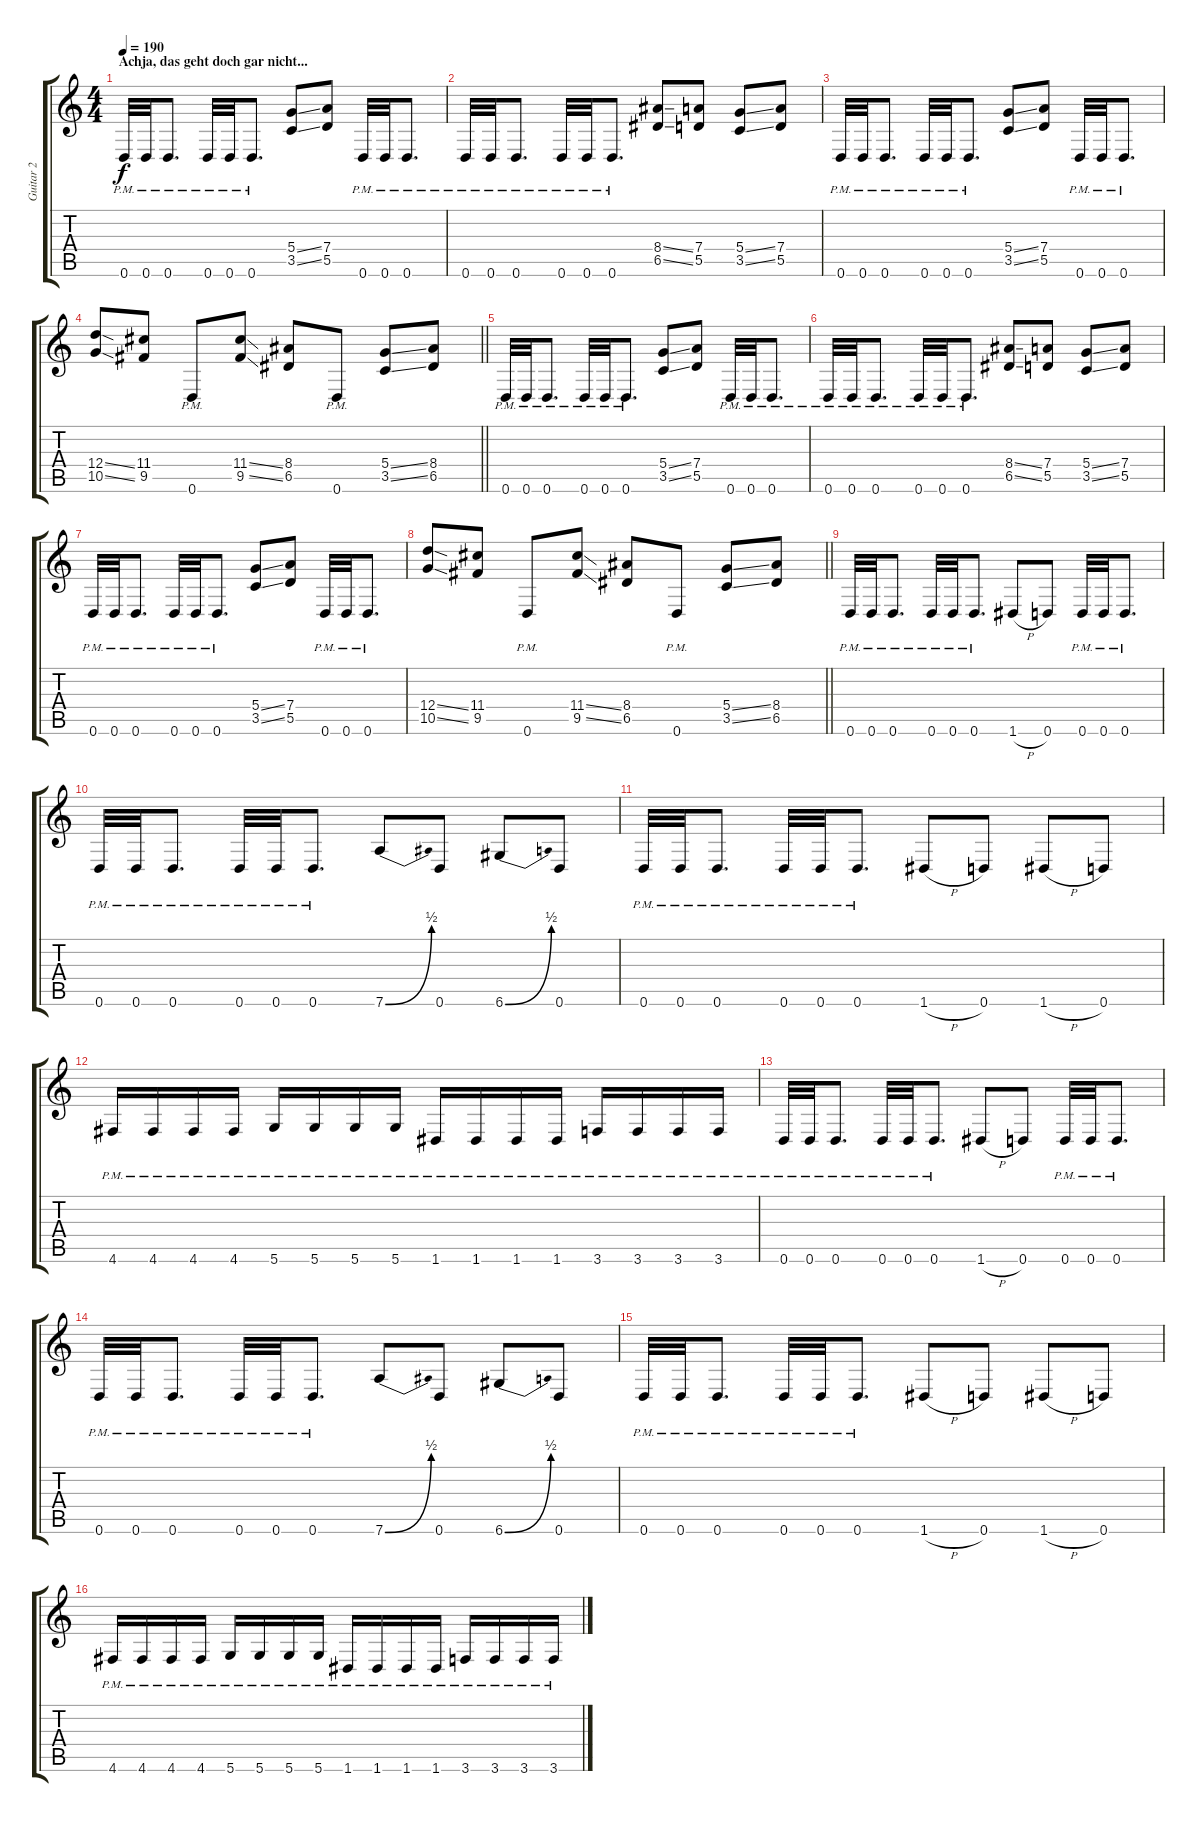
\track ("Guitar 2" "Guitar 2") {instrument distortionguitar}
\staff {score tabs}
\tuning (E4 B3 G3 D3 A2 D2) {hide}
\ts (4 4)
\section ("" "Achja, das geht doch gar nicht...")
\tempo 190
\clef g2
\ks c
0.6{pm}.32{dy f} 0.6{pm}.32 0.6{pm}.8{d} 0.6{pm}.32 0.6{pm}.32 0.6{pm}.8{d} (5.4{ss} 3.5{ss}).8 (7.4 5.5).8 0.6{pm}.32 0.6{pm}.32 0.6{pm}.8{d} |
0.6{pm}.32 0.6{pm}.32 0.6{pm}.8{d} 0.6{pm}.32 0.6{pm}.32 0.6{pm}.8{d} (8.4{ss} 6.5{ss}).8 (7.4 5.5).8 (5.4{ss} 3.5{ss}).8 (7.4 5.5).8 |
0.6{pm}.32 0.6{pm}.32 0.6{pm}.8{d} 0.6{pm}.32 0.6{pm}.32 0.6{pm}.8{d} (5.4{ss} 3.5{ss}).8 (7.4 5.5).8 0.6{pm}.32 0.6{pm}.32 0.6{pm}.8{d} |
\barLineRight lightlight
(12.4{ss} 10.5{ss}).8 (11.4 9.5).8 0.6{pm}.8 (11.4{ss} 9.5{ss}).8 (8.4 6.5).8 0.6{pm}.8 (5.4{ss} 3.5{ss}).8 (8.4 6.5).8 |
0.6{pm}.32 0.6{pm}.32 0.6{pm}.8{d} 0.6{pm}.32 0.6{pm}.32 0.6{pm}.8{d} (5.4{ss} 3.5{ss}).8 (7.4 5.5).8 0.6{pm}.32 0.6{pm}.32 0.6{pm}.8{d} |
0.6{pm}.32 0.6{pm}.32 0.6{pm}.8{d} 0.6{pm}.32 0.6{pm}.32 0.6{pm}.8{d} (8.4{ss} 6.5{ss}).8 (7.4 5.5).8 (5.4{ss} 3.5{ss}).8 (7.4 5.5).8 |
0.6{pm}.32 0.6{pm}.32 0.6{pm}.8{d} 0.6{pm}.32 0.6{pm}.32 0.6{pm}.8{d} (5.4{ss} 3.5{ss}).8 (7.4 5.5).8 0.6{pm}.32 0.6{pm}.32 0.6{pm}.8{d} |
\barLineRight lightlight
(12.4{ss} 10.5{ss}).8 (11.4 9.5).8 0.6{pm}.8 (11.4{ss} 9.5{ss}).8 (8.4 6.5).8 0.6{pm}.8 (5.4{ss} 3.5{ss}).8 (8.4 6.5).8 |
0.6{pm}.32 0.6{pm}.32 0.6{pm}.8{d} 0.6{pm}.32 0.6{pm}.32 0.6{pm}.8{d} 1.6{h}.8 0.6.8 0.6{pm}.32 0.6{pm}.32 0.6{pm}.8{d} |
0.6{pm}.32 0.6{pm}.32 0.6{pm}.8{d} 0.6{pm}.32 0.6{pm}.32 0.6{pm}.8{d} 7.6{be (bend 0 0 60 2)}.8 0.6.8 6.6{be (bend 0 0 60 2)}.8 0.6.8 |
0.6{pm}.32 0.6{pm}.32 0.6{pm}.8{d} 0.6{pm}.32 0.6{pm}.32 0.6{pm}.8{d} 1.6{h}.8 0.6.8 1.6{h}.8 0.6.8 |
4.6{pm}.16 4.6{pm}.16 4.6{pm}.16 4.6{pm}.16 5.6{pm}.16 5.6{pm}.16 5.6{pm}.16 5.6{pm}.16 1.6{pm}.16 1.6{pm}.16 1.6{pm}.16 1.6{pm}.16 3.6{pm}.16 3.6{pm}.16 3.6{pm}.16 3.6{pm}.16 |
0.6{pm}.32 0.6{pm}.32 0.6{pm}.8{d} 0.6{pm}.32 0.6{pm}.32 0.6{pm}.8{d} 1.6{h}.8 0.6.8 0.6{pm}.32 0.6{pm}.32 0.6{pm}.8{d} |
0.6{pm}.32 0.6{pm}.32 0.6{pm}.8{d} 0.6{pm}.32 0.6{pm}.32 0.6{pm}.8{d} 7.6{be (bend 0 0 60 2)}.8 0.6.8 6.6{be (bend 0 0 60 2)}.8 0.6.8 |
0.6{pm}.32 0.6{pm}.32 0.6{pm}.8{d} 0.6{pm}.32 0.6{pm}.32 0.6{pm}.8{d} 1.6{h}.8 0.6.8 1.6{h}.8 0.6.8 |
4.6{pm}.16 4.6{pm}.16 4.6{pm}.16 4.6{pm}.16 5.6{pm}.16 5.6{pm}.16 5.6{pm}.16 5.6{pm}.16 1.6{pm}.16 1.6{pm}.16 1.6{pm}.16 1.6{pm}.16 3.6{pm}.16 3.6{pm}.16 3.6{pm}.16 3.6{pm}.16
